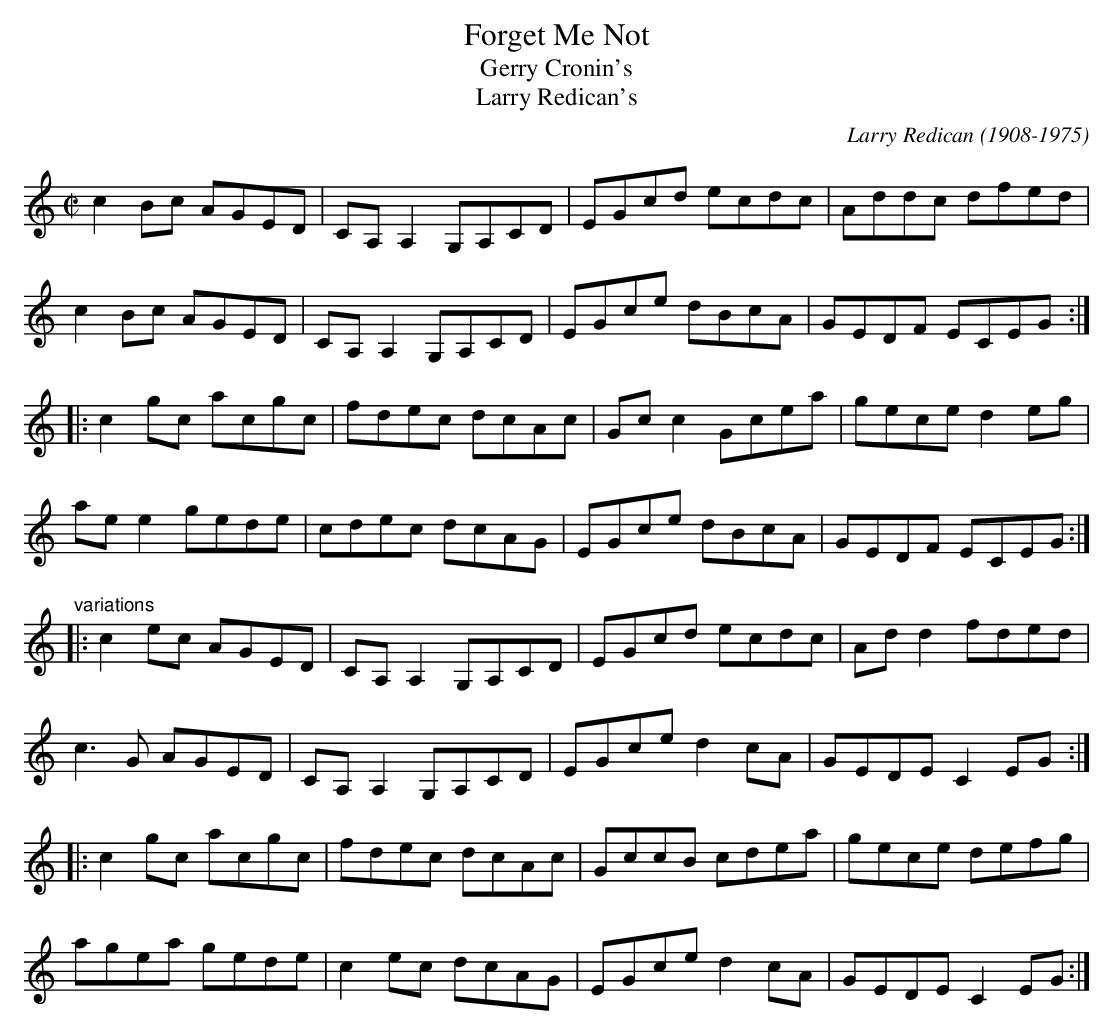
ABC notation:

X:1
T:Forget Me Not
T:Gerry Cronin's
T:Larry Redican's
C:Larry Redican (1908-1975)
M:C|
K:C
c2Bc AGED|CA,A,2 G,A,CD|EGcd ecdc|Addc dfed|
c2Bc AGED|CA,A,2 G,A,CD|EGce dBcA|GEDF ECEG:|
|:c2gc acgc|fdec dcAc|Gcc2 Gcea|gece d2eg|
aee2 gede|cdec dcAG|EGce dBcA|GEDF ECEG:|
"variations"
|:c2ec AGED|CA,A,2 G,A,CD|EGcd ecdc|Add2 fded|
c3G AGED|CA,A,2 G,A,CD|EGce d2cA|GEDE C2EG:|
|:c2gc acgc|fdec dcAc|GccB cdea|gece defg|
agea gede|c2ec dcAG|EGce d2cA|GEDE C2EG:|
